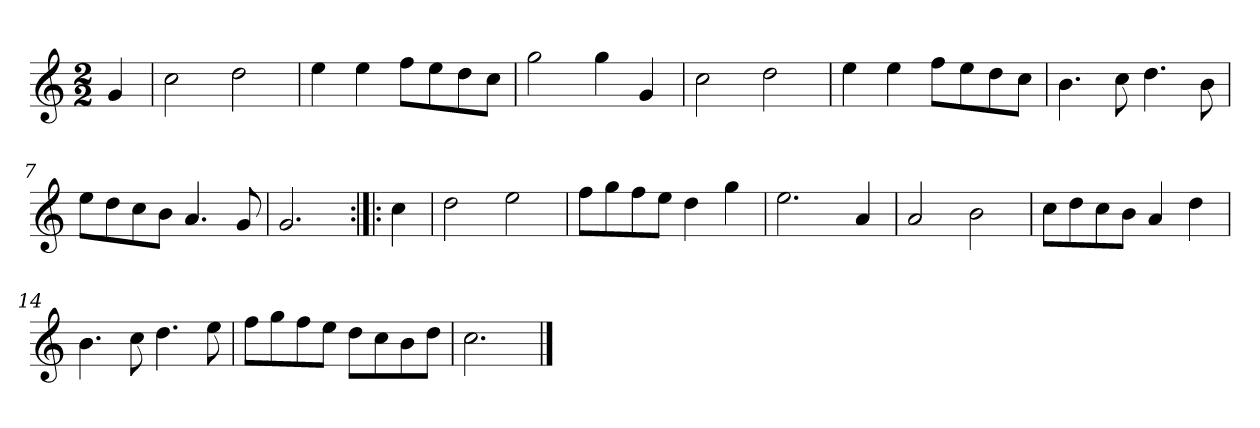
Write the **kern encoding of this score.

**kern
*part1
*staff1
*clefG2
*k[]
*C:
*M2/2
*MM120
=
4g
=1
2cc
2dd
=2
4ee
4ee
8ff\L
8ee\
8dd\
8cc\J
=3
2gg
4gg
4g
=4
2cc
2dd
=5
4ee
4ee
8ff\L
8ee\
8dd\
8cc\J
=6
4.b
8cc
4.dd
8b
=7
8ee\L
8dd\
8cc\
8b\J
4.a
8g
=8
2.g
=:|!|:
4cc
=9
2dd
2ee
=10
8ff\L
8gg\
8ff\
8ee\J
4dd
4gg
=11
2.ee
4a
=12
2a
2b
=13
8cc\L
8dd\
8cc\
8b\J
4a
4dd
=14
4.b
8cc
4.dd
8ee
=15
8ff\L
8gg\
8ff\
8ee\J
8dd\L
8cc\
8b\
8dd\J
=16
2.cc
==
*-
